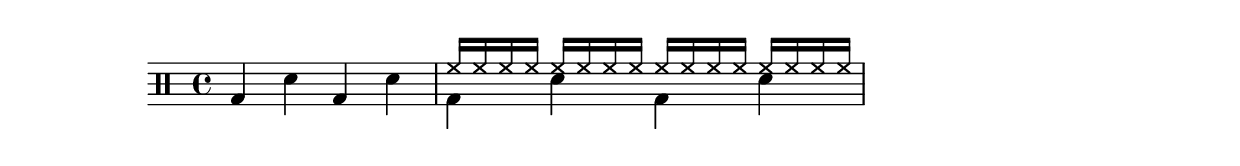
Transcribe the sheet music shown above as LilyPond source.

\version "2.11.51" 
\header {
  texidoc = "Midi can create drums."
}

\score {
  \new DrumStaff <<
    \drummode {
      bd4 sn4 bd4 sn4
      <<
	{\voiceOne \repeat unfold 16 hh16 }
	\new DrumVoice { \voiceTwo bd4 sn4 bd4 sn4 }
      >> \oneVoice
    }
  >>
  \layout {}
  \midi {}
}
